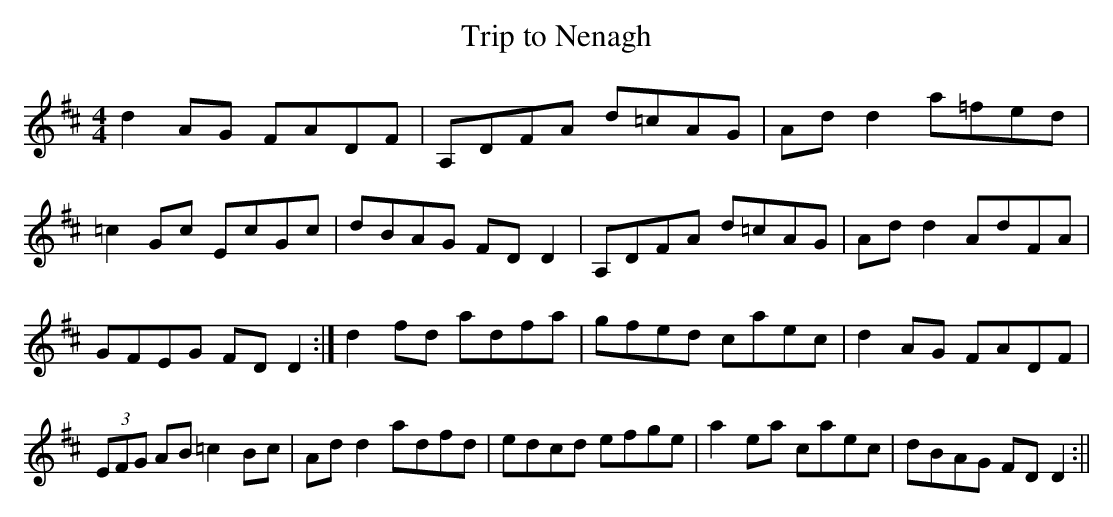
X:1
T:Trip to Nenagh
M:4/4
L:1/8
K:D
d2AG FADF|A,DFA d=cAG|Add2 a=fed|=c2Gc EcGc|\
dBAG FDD2|A,DFA d=cAG|Add2 AdFA|GFEG FDD2:|\
d2fd adfa|gfed caec|d2AG FADF|(3EFG AB =c2Bc|\
Add2 adfd|edcd efge|a2ea caec|dBAG FDD2:||
